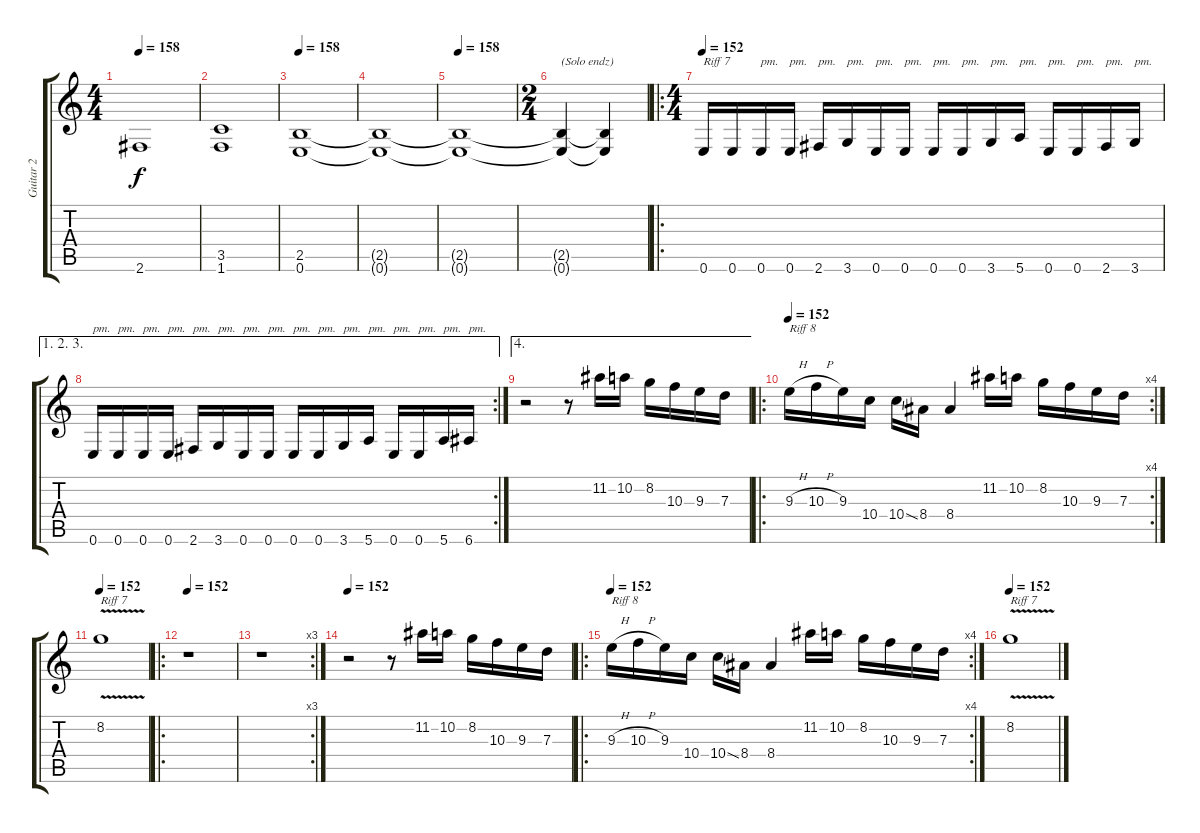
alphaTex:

\track ("Guitar 2" "Guitar 2") {instrument distortionguitar}
\staff {score tabs}
\tuning (E4 B3 G3 D3 A2 E2) {hide}
\ts (4 4)
\tempo 158
\clef g2
\ks c
2.6.1{dy f} |
(3.5 1.6).1 |
\tempo 158
(2.5 0.6).1 |
(2.5{t} 0.6{t}).1 |
\tempo 158
(2.5{t} 0.6{t}).1 |
\ts (2 4)
(2.5{t} 0.6{t}).4{txt "(Solo endz)"} (2.5{t} 0.6{t}).4 |
\ro
\ts (4 4)
\tempo 152
0.6.16{txt "Riff 7"} 0.6.16 0.6.16{txt "pm."} 0.6.16{txt "pm."} 2.6.16{txt "pm."} 3.6.16{txt "pm."} 0.6.16{txt "pm."} 0.6.16{txt "pm."} 0.6.16{txt "pm."} 0.6.16{txt "pm."} 3.6.16{txt "pm."} 5.6.16{txt "pm."} 0.6.16{txt "pm."} 0.6.16{txt "pm."} 2.6.16{txt "pm."} 3.6.16{txt "pm."} |
\ae (1 2 3)
\rc 2
0.6.16{txt "pm."} 0.6.16{txt "pm."} 0.6.16{txt "pm."} 0.6.16{txt "pm."} 2.6.16{txt "pm."} 3.6.16{txt "pm."} 0.6.16{txt "pm."} 0.6.16{txt "pm."} 0.6.16{txt "pm."} 0.6.16{txt "pm."} 3.6.16{txt "pm."} 5.6.16{txt "pm."} 0.6.16{txt "pm."} 0.6.16{txt "pm."} 5.6.16{txt "pm."} 6.6.16{txt "pm."} |
\ae 4
r.2 r.8 11.2.16 10.2.16 8.2.16 10.3.16 9.3.16 7.3.16 |
\ro
\rc 4
\tempo 152
9.3{h}.16{txt "Riff 8"} 10.3{h}.16 9.3.16 10.4.16 10.4{ss}.16 8.4.16 8.4.4 11.2.16 10.2.16 8.2.16 10.3.16 9.3.16 7.3.16 |
\tempo 152
8.2{v}.1{txt "Riff 7"} |
\ro
\tempo 152
r.1 |
\rc 3
r.1 |
\tempo 152
r.2 r.8 11.2.16 10.2.16 8.2.16 10.3.16 9.3.16 7.3.16 |
\ro
\rc 4
\tempo 152
9.3{h}.16{txt "Riff 8"} 10.3{h}.16 9.3.16 10.4.16 10.4{ss}.16 8.4.16 8.4.4 11.2.16 10.2.16 8.2.16 10.3.16 9.3.16 7.3.16 |
\tempo 152
8.2{v}.1{txt "Riff 7"}
